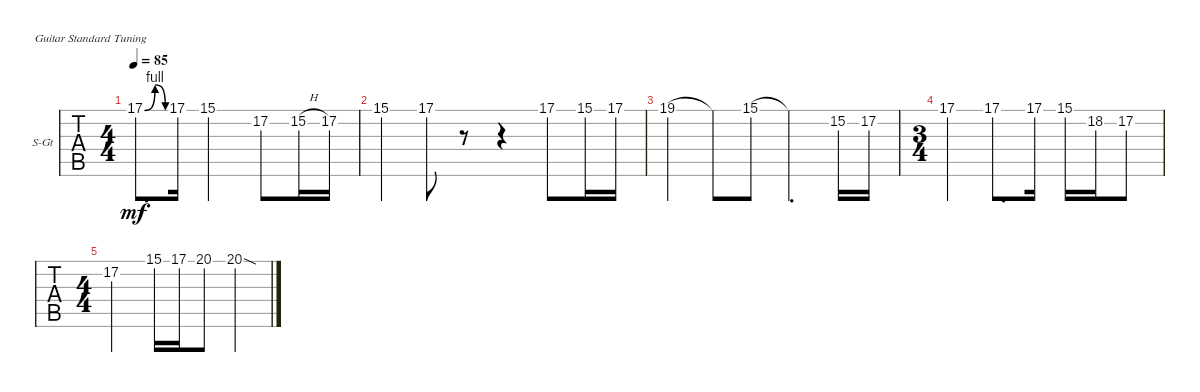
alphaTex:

\defaultSystemsLayout 4
\bracketExtendMode groupsimilarinstruments
\firstSystemTrackNameOrientation horizontal
\otherSystemsTrackNameOrientation horizontal
\track ("Steve Morse électric" "S-Gt") {instrument acousticguitarsteel}
\staff {tabs}
\tuning (E4 B3 G3 D3 A2 E2)
\ts (4 4)
\tempo 85
\clef g2
\ks g
17.1{be (bendrelease 0 0 16.8 4 35.4 4 54.6 0)}.8{d dy mf} 17.1.16 15.1.2 17.2.8 15.2{h}.16 17.2.16 |
15.1.4 17.1.8 r.8 r.4 17.1.8 15.1.16 17.1.16 |
19.1.4 19.1{t}.8 15.1.8 15.1{t}.4{d} 15.2.16 17.2.16 |
\ts (3 4)
17.1.4 17.1.8{d} 17.1.16 15.1.16 18.2.16 17.2.8 |
\ts (4 4)
17.2.2 15.1.16 17.1.16 20.1.8 20.1{sod}.4
